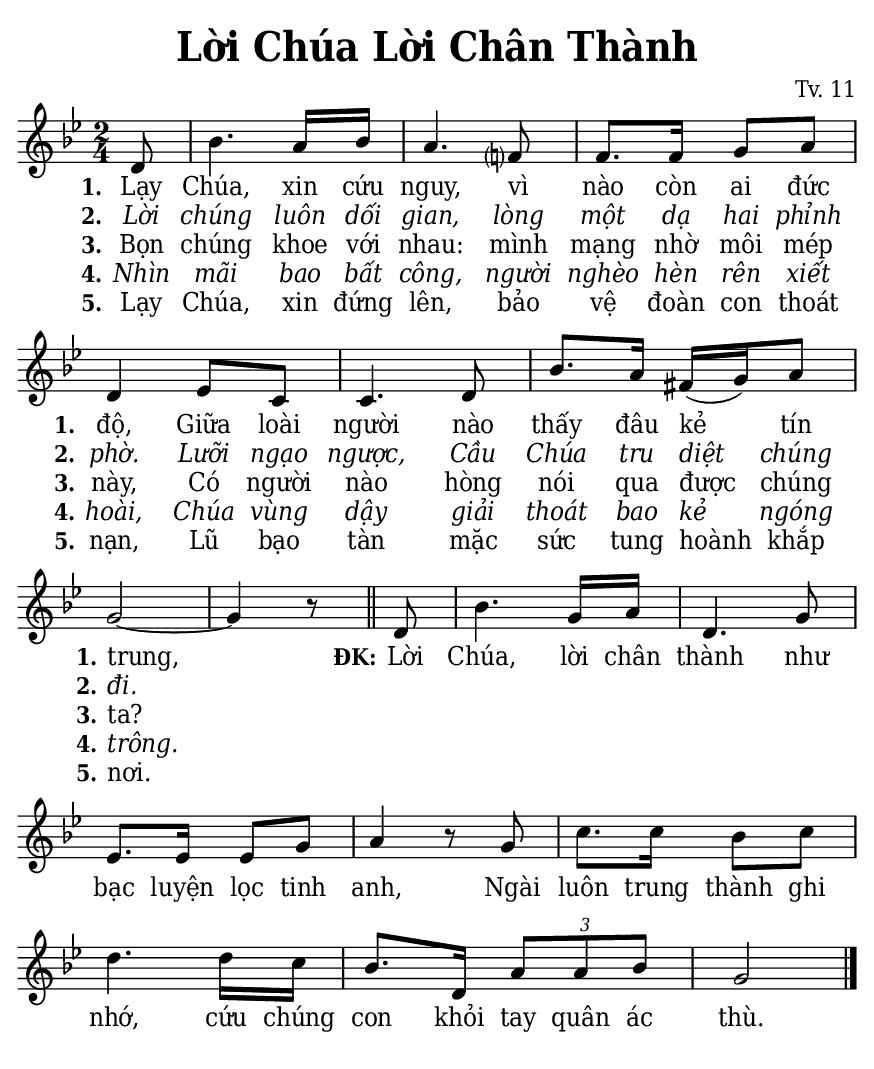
% Cài đặt chung\
\version "2.22.1"
\include "english.ly"

\header {
  title = \markup { \fontsize #1 "Lời Chúa Lời Chân Thành" }
  composer = "Tv. 11"
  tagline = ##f
}

% mã nguồn cho những chức năng chưa hỗ trợ trong phiên bản lilypond hiện tại
% cung cấp bởi cộng đồng lilypond khi gửi email đến lilypond-user@gnu.org
% Đổi kích thước nốt cho bè phụ
notBePhu =
#(define-music-function (font-size music) (number? ly:music?)
   (for-some-music
     (lambda (m)
       (if (music-is-of-type? m 'rhythmic-event)
           (begin
             (set! (ly:music-property m 'tweaks)
                   (cons `(font-size . ,font-size)
                         (ly:music-property m 'tweaks)))
             #t)
           #f))
     music)
   music)

% in số phiên khúc trên mỗi dòng
#(define (add-grob-definition grob-name grob-entry)
     (set! all-grob-descriptions
           (cons ((@@ (lily) completize-grob-entry)
                  (cons grob-name grob-entry))
                 all-grob-descriptions)))

#(add-grob-definition
    'StanzaNumberSpanner
    `((direction . ,LEFT)
      (font-series . bold)
      (padding . 1.0)
      (side-axis . ,X)
      (stencil . ,ly:text-interface::print)
      (X-offset . ,ly:side-position-interface::x-aligned-side)
      (Y-extent . ,grob::always-Y-extent-from-stencil)
      (meta . ((class . Spanner)
               (interfaces . (font-interface
                              side-position-interface
                              stanza-number-interface
                              text-interface))))))

\layout {
    \context {
      \Global
      \grobdescriptions #all-grob-descriptions
    }
    \context {
      \Score
      \remove Stanza_number_align_engraver
      \consists
        #(lambda (context)
           (let ((texts '())
                 (syllables '()))
             (make-engraver
              (acknowledgers
               ((stanza-number-interface engraver grob source-engraver)
                  (set! texts (cons grob texts)))
               ((lyric-syllable-interface engraver grob source-engraver)
                  (set! syllables (cons grob syllables))))
              ((stop-translation-timestep engraver)
                 (for-each
                  (lambda (text)
                    (for-each
                     (lambda (syllable)
                       (ly:pointer-group-interface::add-grob
                        text
                        'side-support-elements
                        syllable))
                     syllables))
                  texts)
                 (set! syllables '())))))
    }
    \context {
      \Lyrics
      \remove Stanza_number_engraver
      \consists
        #(lambda (context)
           (let ((text #f)
                 (last-stanza #f))
             (make-engraver
              ((process-music engraver)
                 (let ((stanza (ly:context-property context 'stanza #f)))
                   (if (and stanza (not (equal? stanza last-stanza)))
                       (let ((column (ly:context-property context
'currentCommandColumn)))
                         (set! last-stanza stanza)
                         (if text
                             (ly:spanner-set-bound! text RIGHT column))
                         (set! text (ly:engraver-make-grob engraver
'StanzaNumberSpanner '()))
                         (ly:grob-set-property! text 'text stanza)
                         (ly:spanner-set-bound! text LEFT column)))))
              ((finalize engraver)
                 (if text
                     (let ((column (ly:context-property context
'currentCommandColumn)))
                       (ly:spanner-set-bound! text RIGHT column)))))))
      \override StanzaNumberSpanner.horizon-padding = 10000
    }
}

stanzaReminderOff =
  \temporary \override StanzaNumberSpanner.after-line-breaking =
     #(lambda (grob)
        ;; Can be replaced with (not (first-broken-spanner? grob)) in 2.23.
        (if (let ((siblings (ly:spanner-broken-into (ly:grob-original grob))))
              (and (pair? siblings)
                   (not (eq? grob (car siblings)))))
            (ly:grob-suicide! grob)))

stanzaReminderOn = \undo \stanzaReminderOff
% kết thúc mã nguồn

% Nhạc phiên khúc
nhacPhienKhucSop = \relative c' {
  \partial 8 d8 |
  bf'4. a16 bf |
  a4. f!?8 |
  f8. f16 g8 a |
  d,4 ef8 c |
  c4. d8 |
  bf'8. a16 fs (g) a8 |
  g2 ~ |
  g4 r8 \bar "||"
  
  d8 |
  bf'4. g16 a |
  d,4. g8 |
  ef8. ef16 ef8 g |
  a4 r8 g |
  c8. c16 bf8 c |
  d4. d16 c |
  bf8. d,16 \tuplet 3/2 { a'8 a bf } |
  g2 \bar "|."
}

nhacPhienKhucAlto = \relative c' {
  
}

% Lời phiên khúc
loiPhienKhucSop = \lyrics {
  <<
    {
      \set stanza = "1."
      Lạy Chúa, xin cứu nguy,
      vì nào còn ai đức độ,
      Giữa loài người nào thấy đâu kẻ tín trung,
    }
    \new Lyrics {
	    \set associatedVoice = "beSop"
	    \set stanza = "2."
      \override Lyrics.LyricText.font-shape = #'italic
	    Lời chúng luôn dối gian,
	    lòng một dạ hai phỉnh phờ.
	    Lưỡi ngạo ngược,
	    Cầu Chúa tru diệt chúng đi.
    }
    \new Lyrics {
	    \set associatedVoice = "beSop"
	    \set stanza = "3."
	    Bọn chúng khoe với nhau:
	    mình mạng nhờ môi mép này,
	    Có người nào hòng nói qua được chúng ta?
    }
    \new Lyrics {
	    \set associatedVoice = "beSop"
	    \set stanza = "4."
      \override Lyrics.LyricText.font-shape = #'italic
	    Nhìn mãi bao bất công,
	    người nghèo hèn rên xiết hoài,
	    Chúa vùng dậy giải thoát bao kẻ ngóng trông.
    }
    \new Lyrics {
	    \set associatedVoice = "beSop"
	    \set stanza = "5."
	    Lạy Chúa, xin đứng lên,
	    bảo vệ đoàn con thoát nạn,
	    Lũ bạo tàn mặc sức tung hoành khắp nơi.
    }
  >>
  \stanzaReminderOff
  \set stanza = "ĐK:"
  Lời Chúa, lời chân thành như bạc luyện lọc tinh anh,
  Ngài luôn trung thành ghi nhớ,
  cứu chúng con khỏi tay quân ác thù.
}

% Dàn trang
\paper {
  #(set-paper-size "a5")
  top-margin = 3\mm
  bottom-margin = 3\mm
  left-margin = 3\mm
  right-margin = 3\mm
  indent = #0
  #(define fonts
	 (make-pango-font-tree "Deja Vu Serif Condensed"
	 		       "Deja Vu Serif Condensed"
			       "Deja Vu Serif Condensed"
			       (/ 20 20)))
  print-page-number = ##f
  system-system-spacing = #'((basic-distance . 0.1) (padding . 2))
}

TongNhip = {
  \key bf \major \time 2/4
  \set Timing.beamExceptions = #'()
  \set Timing.baseMoment = #(ly:make-moment 1/4)
}

\score {
  \new ChoirStaff <<
    \new Staff \with {
        \consists "Merge_rests_engraver"
        printPartCombineTexts = ##f
      }
      <<
      \new Voice \TongNhip \partCombine 
        \nhacPhienKhucSop
        \notBePhu -1 { \nhacPhienKhucAlto }
      \new NullVoice = beSop \nhacPhienKhucSop
      \new Lyrics \lyricsto beSop \loiPhienKhucSop
      >>
  >>
  \layout {
    \override Lyrics.LyricSpace.minimum-distance = #1.5
    \override Score.BarNumber.break-visibility = ##(#f #f #f)
    \override Score.SpacingSpanner.uniform-stretching = ##t
  } 
}
